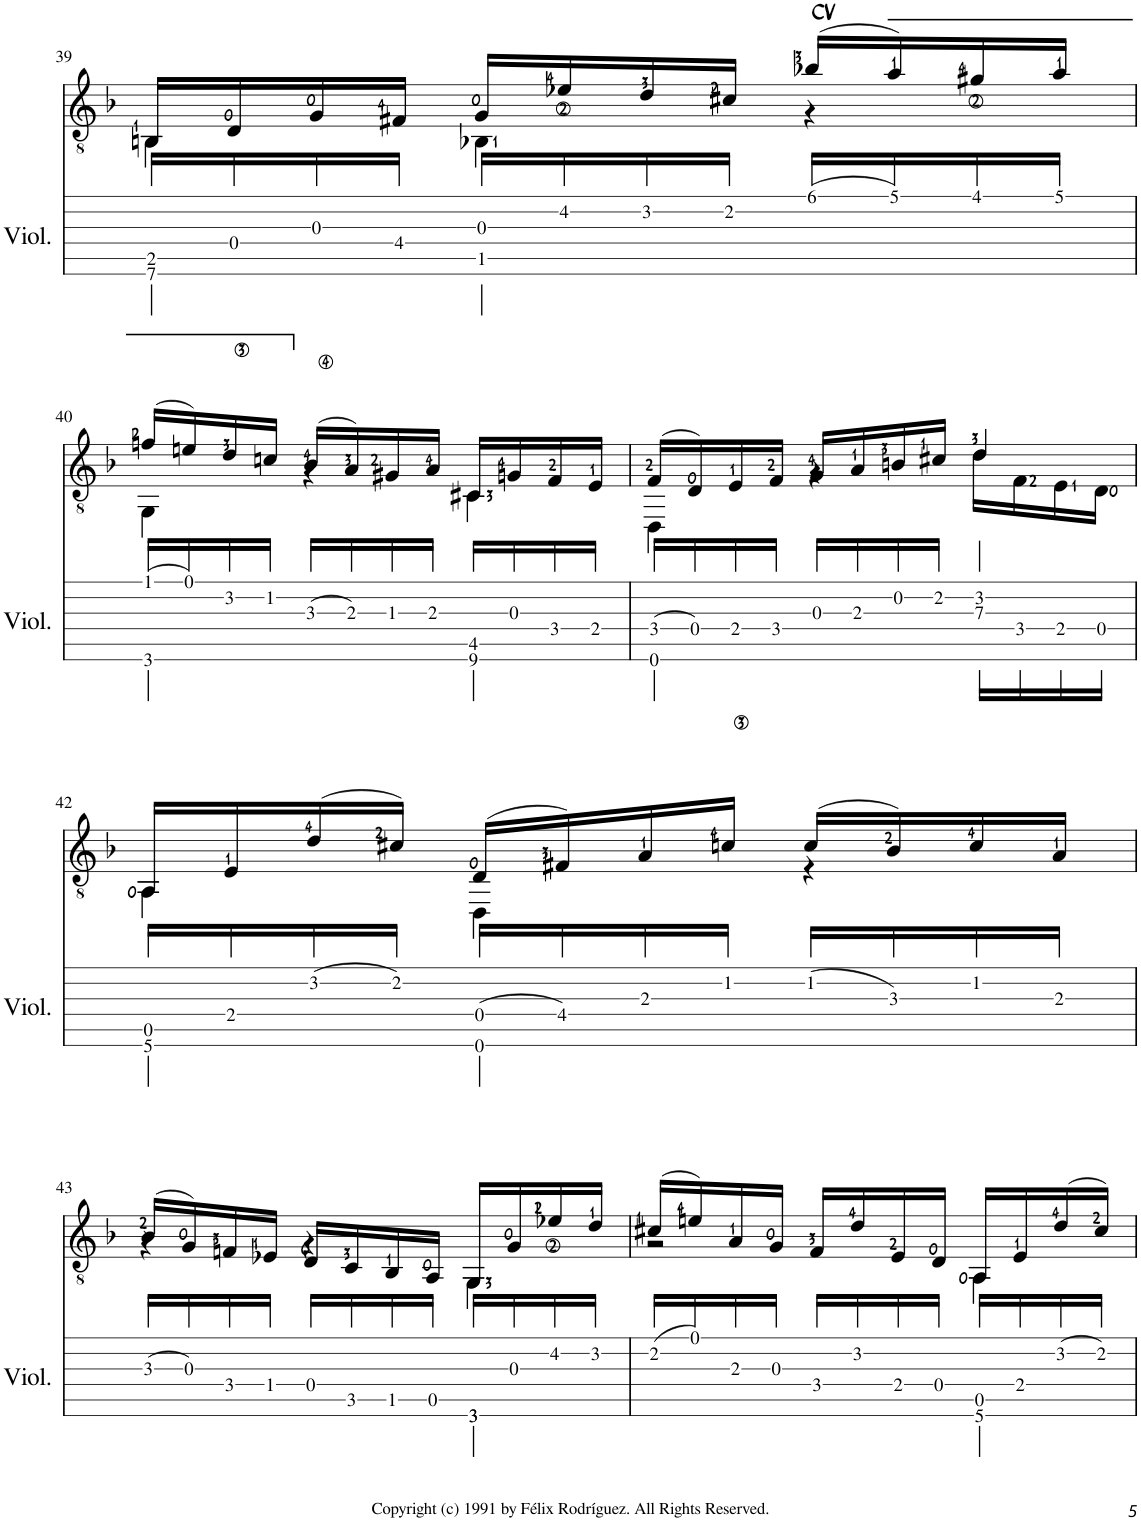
**kern	**kern
*part2	*part1
*staff2	*staff1
*I"Violão acústico	*I"6ta en Re
*I'Viol.	*
!!LO:PB:g=z
*	*clefGv2
*k[b-]	*k[b-]
*M3/4	*M3/4
=39	=39
*^	*^
16BBn/LL	4BB\	16BBn/LL	4BB\
16D/	.	16D/	.
16G/	.	16G/	.
16F#X/JJ	.	16F#X/JJ	.
16G/LL	4BB-X\	16G/LL	4BB-X\
16e-X/	.	16e-X/	.
16d/	.	16d/	.
16c#X/JJ	.	16c#X/JJ	.
!	!	!LO:TX:a:t=CV	!
(16b-X/LL	4r	(16b-X/LL	4r
16a/)	.	16a/)	.
16g#X/	.	16g#X/	.
16a/JJ	.	16a/JJ	.
!!LO:LB:g=z	!!
=40	=40	=40	=40
(16fn/LL	4GG\	(16fn/LL	4GG\
16en/)	.	16en/)	.
16d/	.	16d/	.
16cn/JJ	.	16cn/JJ	.
(16B-/LL	4r	(16B-/LL	4r
16A/)	.	16A/)	.
16G#X/	.	16G#X/	.
16A/JJ	.	16A/JJ	.
16C#X/LL	4C#\	16C#X/LL	4C#\
16Gn/	.	16Gn/	.
16F/	.	16F/	.
16E/JJ	.	16E/JJ	.
=41	=41	=41	=41
(16F/LL	4DD\	(16F/LL	4DD\
16D/)	.	16D/)	.
16E/	.	16E/	.
16F/JJ	.	16F/JJ	.
16G/LL	4r	16G/LL	4r
16A/	.	16A/	.
16Bn/	.	16Bn/	.
16c#X/JJ	.	16c#X/JJ	.
4d/	16d\LL	4d/	16d\LL
.	16F\	.	16F\
.	16E\	.	16E\
.	16D\JJ	.	16D\JJ
!!LO:LB:g=z	!!
=42	=42	=42	=42
16AA/LL	4AA\	16AA/LL	4AA\
16E/	.	16E/	.
(16d/	.	(16d/	.
16c#X/JJ)	.	16c#X/JJ)	.
(16D/LL	4DD\	(16D/LL	4DD\
16F#X/)	.	16F#X/)	.
16A/	.	16A/	.
16cn/JJ	.	16cn/JJ	.
(16c/LL	4r	(16c/LL	4r
16B-/)	.	16B-/)	.
16c/	.	16c/	.
16A/JJ	.	16A/JJ	.
!!LO:LB:g=z	!!
=43	=43	=43	=43
(16B-/LL	4r	(16B-/LL	4r
16G/)	.	16G/)	.
16Fn/	.	16Fn/	.
16E-X/JJ	.	16E-X/JJ	.
16D/LL	4r	16D/LL	4r
16C/	.	16C/	.
16BB-/	.	16BB-/	.
16AA/JJ	.	16AA/JJ	.
16GG/LL	4GG\	16GG/LL	4GG\
16G/	.	16G/	.
16e-X/	.	16e-X/	.
16d/JJ	.	16d/JJ	.
=44	=44	=44	=44
(16c#X/LL	2r	(16c#X/LL	2r
16en/)	.	16en/)	.
16A/	.	16A/	.
16G/JJ	.	16G/JJ	.
16F/LL	.	16F/LL	.
16d/	.	16d/	.
16E/	.	16E/	.
16D/JJ	.	16D/JJ	.
16AA/LL	4AA\	16AA/LL	4AA\
16E/	.	16E/	.
(16d/	.	(16d/	.
16c#/JJ)	.	16c#/JJ)	.
*v	*v	*	*
*	*v	*v
=	=
*-	*-
